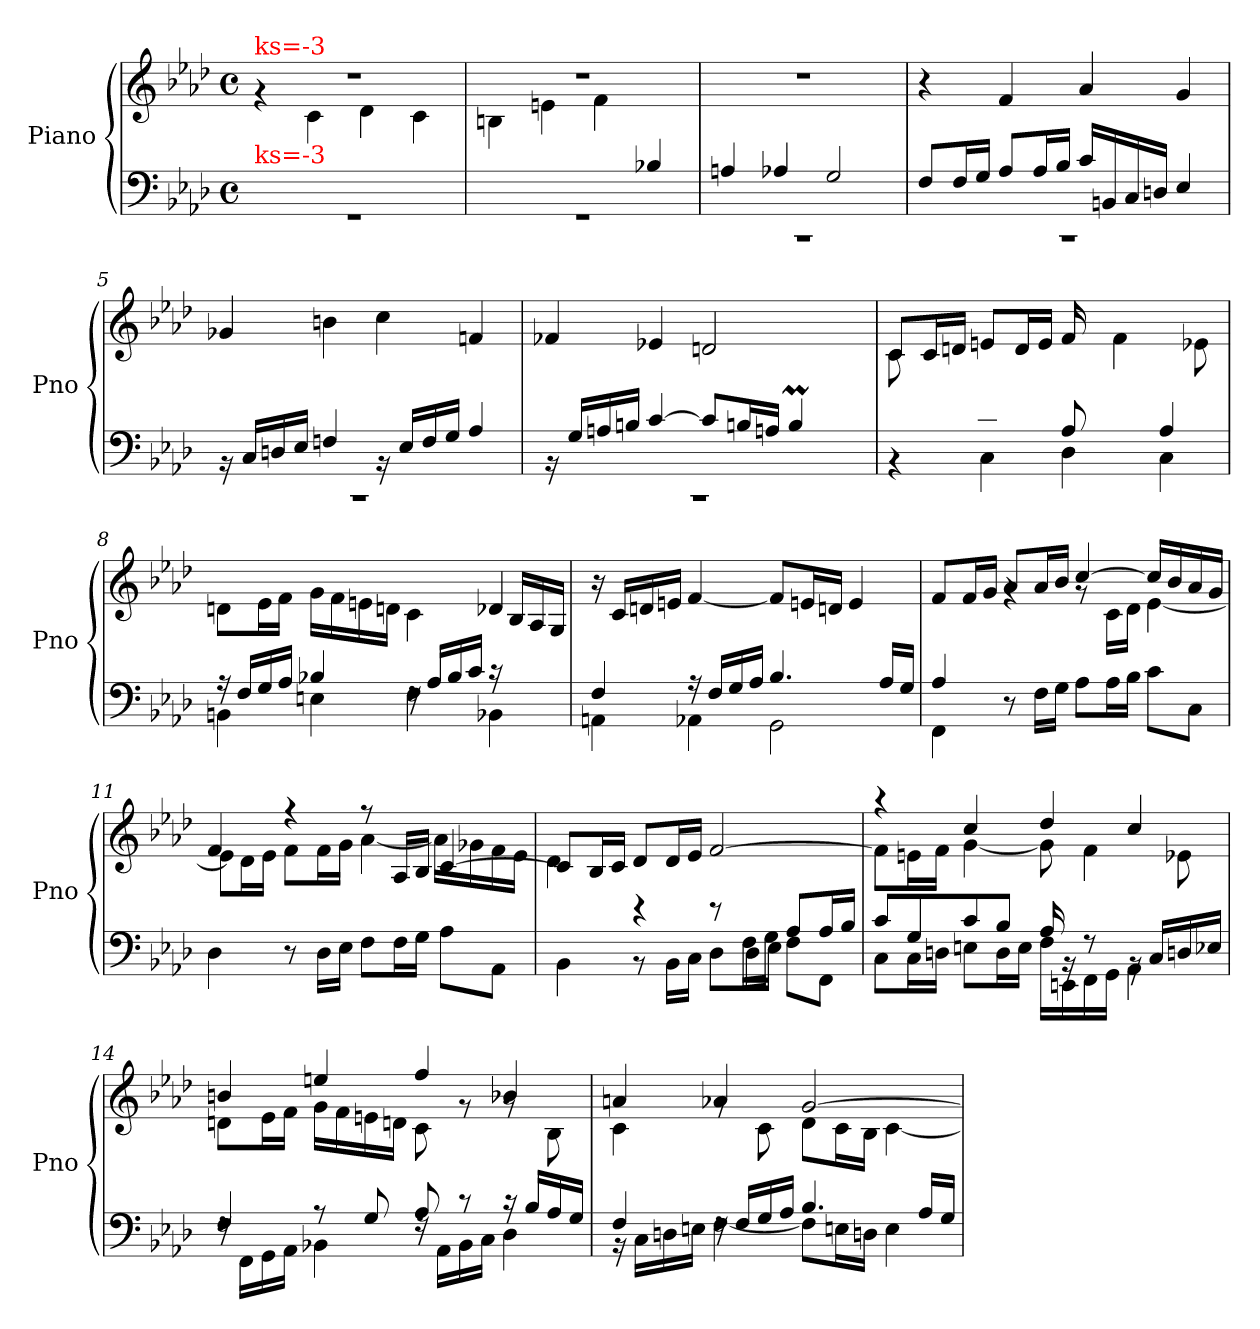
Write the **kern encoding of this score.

**kern	**kern
*part1	*part1
*staff2	*staff1
*I"Piano	*
*I'Pno	*
*clefF4	*clefG2
*k[b-e-a-d-]	*k[b-e-a-d-]
*M4/4	*M4/4
*met(c)	*met(c)
=1	=1
*	*^
!	!LO:TX:a:color=#FF0000:t=ks=-3	!
!LO:TX:a:color=#FF0000:t=ks=-3	!	!
1rGG	1r	4rg
.	.	4c\
.	.	4d-\
.	.	4c\
=2	=2	=2
*^	*	*
2.ryy	1rGG	1r	4Bn\
.	.	.	4en\
.	.	.	4f\
4B-X/	.	.	4ryy
*	*	*v	*v
=3	=3	=3
1rCC	4An/	1r
.	4A-X/	.
.	2G/	.
=4	=4	=4
1rCC	8F/L	4r
.	16F/L	.
.	16G/JJ	.
.	8A-/L	4f/
.	16A-/L	.
.	16B-/JJ	.
.	16c/LL	4a-/
.	16BBn/	.
.	16C/	.
.	16Dn/JJ	.
.	4E-/	4g/
=5	=5	=5
1rCC	16rBB	4g-Xi/
.	16C/LL	.
.	16Dn/	.
.	16E-/JJ	.
.	4Fn/	4bn\
.	16rBB	4cc\
.	16E-/LL	.
.	16F/	.
.	16G/JJ	.
.	4A-/	4fn/
!!LO:LB:g=z
=6	=6	=6
*	*^	*^
1rCC	2ryy	16rBB	4f-Xi/	2ryy
.	.	16G/LL	.	.
.	.	16An/	.	.
.	.	16Bn/JJ	.	.
.	.	[4c/	4e-X/	.
.	4ryy	8c/L]	2dn/	4ryy
.	.	16Bn/L	.	.
.	.	16An/JJ	.	.
.	64ryy	4Bm/	.	64ryy
.	64cyy	.	.	8...ryy
.	8..Byy	.	.	.
=7	=7	=7	=7	=7
2ryy	8ryy	4rBB	8c/L	8c\L
.	8G/	.	16c/L	2ryy
.	.	.	16dn/JJ	.
.	8c/	4C\	8en/L	.
.	8B-X/J	.	16d/L	.
.	.	.	16e/JJ	.
16ryy	8A-/	4D-\	16f/LL	.
16En/	.	.	4..ryy	.
16F/	4.ryy	.	.	4f\
16G/JJ	.	.	.	.
4A-/	.	4C\	.	.
.	.	.	.	8e-X\
*	*v	*v	*	*
!!LO:LB:g=z	!!
=8	=8	=8	=8
16r	4BBn\	8dn\L	2ryy
16F/LL	.	.	.
16G/	.	16e-\L	.
16A-/JJ	.	16f\JJ	.
4B-X/	4En\	16g\LL	.
.	.	16f\	.
.	.	16en\	.
.	.	16dn\JJ	.
16rF	4F\	4c\	4ryy
16A-/LL	.	.	.
16B-/	.	.	.
16c/JJ	.	.	.
16rc	4BB-X\	4d-X/	16ryy
8.ryy	.	.	16B-/LL
.	.	.	16A-/
.	.	.	16G/JJ
*	*	*v	*v
!!LO:LB:g=z
=9	=9	=9
4F/	4AAn\	16r
.	.	16c/LL
.	.	16dn/
.	.	16en/JJ
16r	4AA-X\	[4f/
16F/LL	.	.
16G/	.	.
16A-/JJ	.	.
4.B-/	2GG\	8f/L]
.	.	16en/L
.	.	16dn/JJ
.	.	4e/
16A-/LL	.	.
16G/JJ	.	.
=10	=10	=10
*	*	*^
4A-/	4FF\	8f/L	4ryy
.	.	16f/L	.
.	.	16g/JJ	.
2.ryy	8r	8a-/L	4rg
.	16F\LL	16a-/L	.
.	16G\JJ	16b-/JJ	.
.	8A-\L	[4cc/	8rg
.	16A-\L	.	16c\LL
.	16B-\JJ	.	16d-\JJ
.	8c\L	16cc/LL]	[4e-\
.	.	16b-/	.
.	8C\J	16a-/	.
.	.	16g/JJ	.
*v	*v	*	*
=11	=11	=11
4D-\	4f/	8e-\L]
.	.	16d-\L
.	.	16e-\JJ
8r	4r	8f\L
16D-\LL	.	16f\L
16E-\JJ	.	16g\JJ
8F\L	8r	[4a-\
16F\L	16A-/LL	.
16G\JJ	16B-/JJ	.
8A-\L	[4c/	16a-\LL]
.	.	16g-X\
8AA-\J	.	16f\
.	.	16e-\JJ
!!LO:LB:g=z	!!
=12	=12	=12
*^	*	*
2ryy	4BB-\	8c/L]	4d-\
.	.	16B-/L	.
.	.	16c/JJ	.
.	8rBB	8d-/L	4rBB
.	16BB-\LL	16d-/L	.
.	16C\JJ	16e-/JJ	.
8ryy	8D-\L	[2f/	8rBB
16F\LL	16D-\L	.	4.ryy
16G\JJ	16E-\JJ	.	.
8A-/L	8F\L	.	.
16A-/L	8FF\J	.	.
16B-/JJ	.	.	.
=13	=13	=13	=13
8c/L	8C\L	8f\L]	4raa
8G/	16C\L	16en\L	.
.	16Dn\JJ	16f\JJ	.
8c/	8En\L	4cc/	[4g\
8B-/J	16D\L	.	.
.	16E\JJ	.	.
16A-/	16F\LL	4dd-/	8g\]
16rBB	16EEn\	.	.
8r	16FF\	.	4f\
.	16GG\JJ	.	.
16rBB	4AA-\	4cc/	.
16C/LL	.	.	.
16Dn/	.	.	8e-X\
16E-X/JJ	.	.	.
=14	=14	=14	=14
4F/	16rF	4bn/	8dn\L
.	16FF\LL	.	.
.	16GG\	.	16e-\L
.	16AA-\JJ	.	16f\JJ
8r	4BB-X\	4een/	16g\LL
.	.	.	16f\
8G/	.	.	16en\
.	.	.	16dn\JJ
8A-/	16rF	4ff/	8c\
.	16AA-\LL	.	.
8r	16BB-\	.	8rg
.	16C\JJ	.	.
16r	4D-\	4b-X/	8rg
16B-/LL	.	.	.
16A-/	.	.	8B-\
16G/JJ	.	.	.
!!LO:PB:g=z	!!
=15	=15	=15	=15
4F/	16r	4an/	4c\
.	16C\LL	.	.
.	16Dn\	.	.
.	16En\JJ	.	.
16rF	[4F\	4a-X/	8rg
16F/LL	.	.	.
16G/	.	.	8c\
16A-/JJ	.	.	.
4.B-/	8F\L]	[2g/	8d-\L
.	16En\L	.	16c\L
.	16Dn\JJ	.	16B-\JJ
.	4E\	.	[4c\
16A-/LL	.	.	.
16G/JJ	.	.	.
*v	*v	*	*
*	*v	*v
=	=
*-	*-
